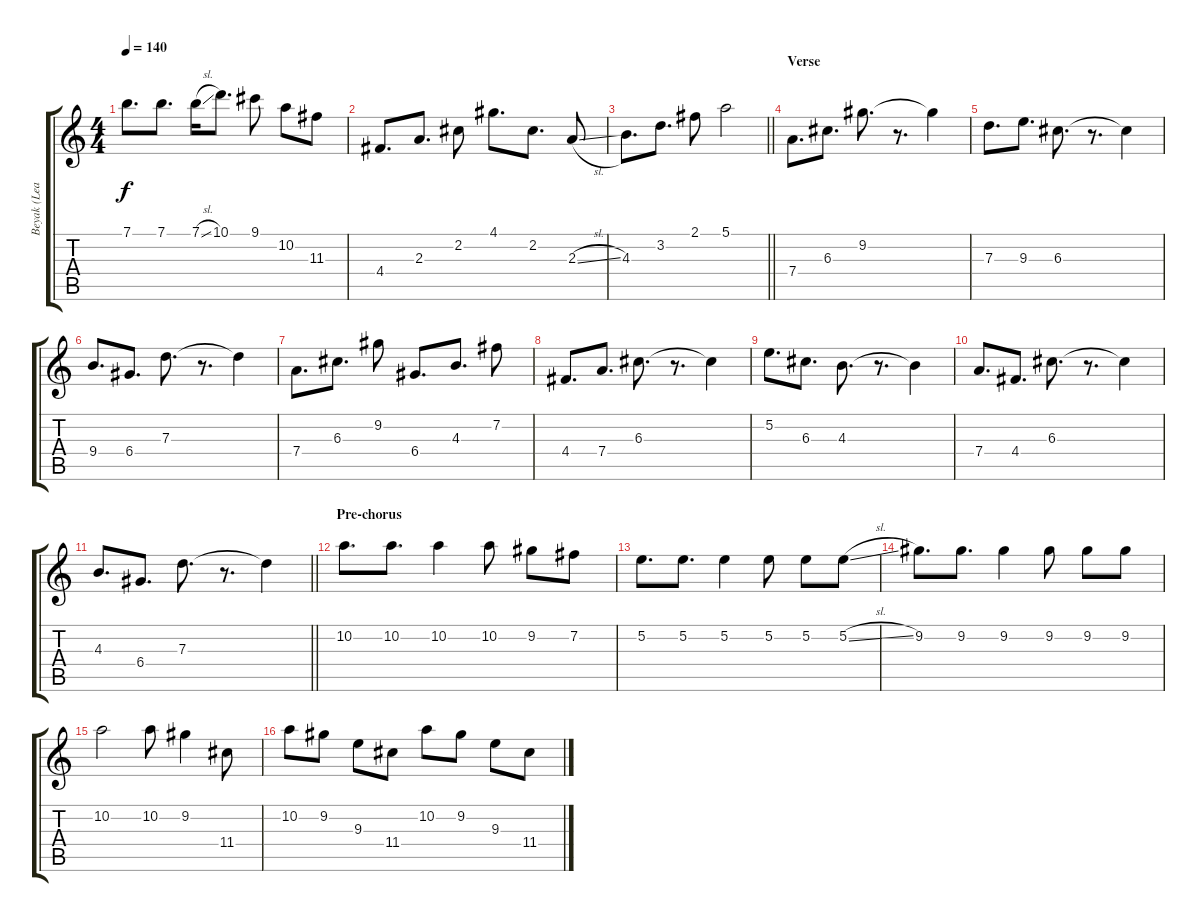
\track ("Beyak (Lead Guitar)" "Beyak (Lea") {instrument overdrivenguitar}
\staff {score tabs}
\tuning (E4 B3 G3 D3 A2 E2) {hide}
\ts (4 4)
\tempo 140
\clef g2
\ks c
7.1.8{d dy f} 7.1.8{d} 7.1{sl}.16 10.1.8{d} 9.1.8 10.2.8 11.3.8 |
4.4.8{d} 2.3.8{d} 2.2.8 4.1.8{d} 2.2.8{d} 2.3{sl}.8 |
\barLineRight lightlight
4.3.8{d} 3.2.8{d} 2.1.8 5.1.2 |
\section ("" "Verse")
7.4.8{d} 6.3.8{d} 9.2.8{d} r.8{d} 9.2{t}.4 |
7.3.8{d} 9.3.8{d} 6.3.8{d} r.8{d} 6.3{t}.4 |
9.4.8{d} 6.4.8{d} 7.3.8{d} r.8{d} 7.3{t}.4 |
7.4.8{d} 6.3.8{d} 9.2.8 6.4.8{d} 4.3.8{d} 7.2.8 |
4.4.8{d} 7.4.8{d} 6.3.8{d} r.8{d} 6.3{t}.4 |
5.2.8{d} 6.3.8{d} 4.3.8{d} r.8{d} 4.3{t}.4 |
7.4.8{d} 4.4.8{d} 6.3.8{d} r.8{d} 6.3{t}.4 |
\barLineRight lightlight
4.3.8{d} 6.4.8{d} 7.3.8{d} r.8{d} 7.3{t}.4 |
\section ("" "Pre-chorus")
10.2.8{d} 10.2.8{d} 10.2.4 10.2.8 9.2.8 7.2.8 |
5.2.8{d} 5.2.8{d} 5.2.4 5.2.8 5.2.8 5.2{sl}.8 |
9.2.8{d} 9.2.8{d} 9.2.4 9.2.8 9.2.8 9.2.8 |
10.2.2 10.2.8 9.2.4 11.4.8 |
10.2.8 9.2.8 9.3.8 11.4.8 10.2.8 9.2.8 9.3.8 11.4.8
